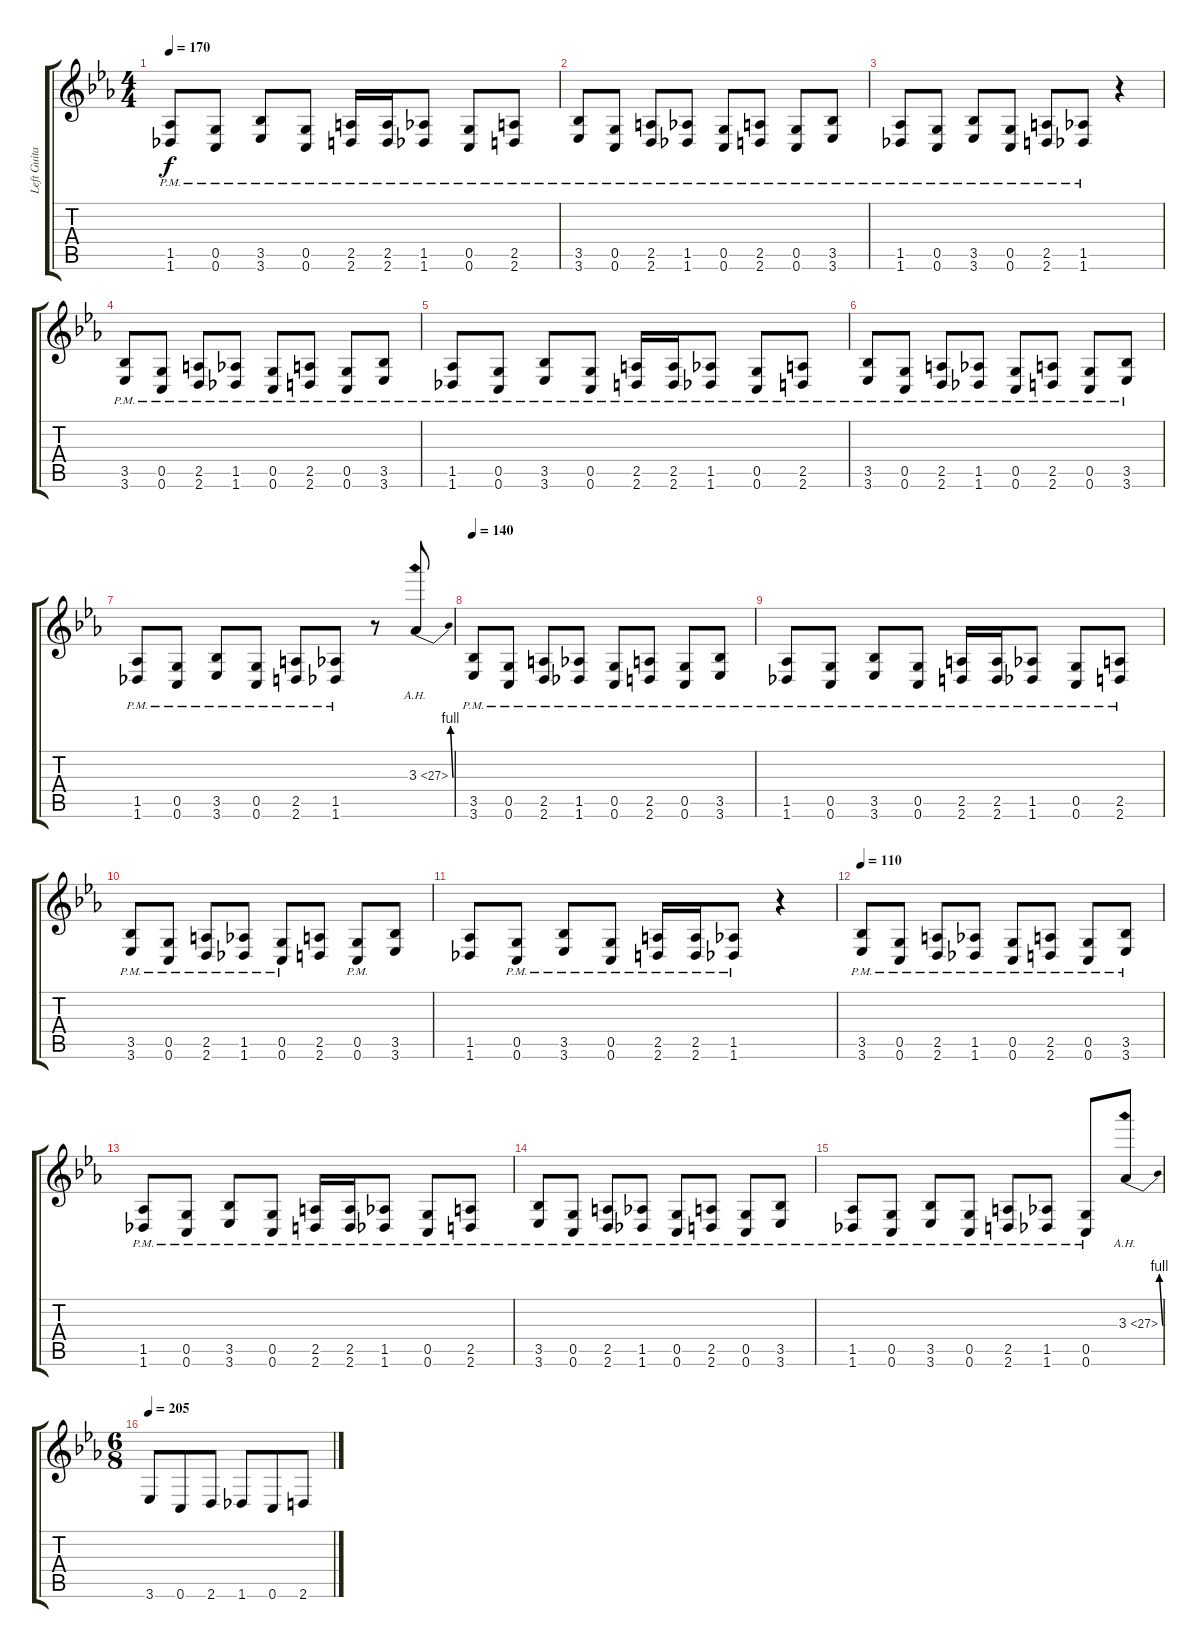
\track ("Left Guitar" "Left Guita") {instrument distortionguitar}
\staff {score tabs}
\tuning (D4 A3 F3 C3 G2 C2) {hide}
\ts (4 4)
\tempo 170
\clef g2
\ks eb
(1.5{pm} 1.6{pm}).8{dy f} (0.5{pm} 0.6{pm}).8 (3.5{pm} 3.6{pm}).8 (0.5{pm} 0.6{pm}).8 (2.5{pm} 2.6{pm}).16 (2.5{pm} 2.6{pm}).16 (1.5{pm} 1.6{pm}).8 (0.5{pm} 0.6{pm}).8 (2.5{pm} 2.6{pm}).8 |
(3.5{pm} 3.6{pm}).8 (0.5{pm} 0.6{pm}).8 (2.5{pm} 2.6{pm}).8 (1.5{pm} 1.6{pm}).8 (0.5{pm} 0.6{pm}).8 (2.5{pm} 2.6{pm}).8 (0.5{pm} 0.6{pm}).8 (3.5{pm} 3.6{pm}).8 |
(1.5{pm} 1.6{pm}).8 (0.5{pm} 0.6{pm}).8 (3.5{pm} 3.6{pm}).8 (0.5{pm} 0.6{pm}).8 (2.5{pm} 2.6{pm}).8 (1.5{pm} 1.6{pm}).8 r.4 |
(3.5{pm} 3.6{pm}).8 (0.5{pm} 0.6{pm}).8 (2.5{pm} 2.6{pm}).8 (1.5{pm} 1.6{pm}).8 (0.5{pm} 0.6{pm}).8 (2.5{pm} 2.6{pm}).8 (0.5{pm} 0.6{pm}).8 (3.5{pm} 3.6{pm}).8 |
(1.5{pm} 1.6{pm}).8 (0.5{pm} 0.6{pm}).8 (3.5{pm} 3.6{pm}).8 (0.5{pm} 0.6{pm}).8 (2.5{pm} 2.6{pm}).16 (2.5{pm} 2.6{pm}).16 (1.5{pm} 1.6{pm}).8 (0.5{pm} 0.6{pm}).8 (2.5{pm} 2.6{pm}).8 |
(3.5{pm} 3.6{pm}).8 (0.5{pm} 0.6{pm}).8 (2.5{pm} 2.6{pm}).8 (1.5{pm} 1.6{pm}).8 (0.5{pm} 0.6{pm}).8 (2.5{pm} 2.6{pm}).8 (0.5{pm} 0.6{pm}).8 (3.5{pm} 3.6{pm}).8 |
(1.5{pm} 1.6{pm}).8 (0.5{pm} 0.6{pm}).8 (3.5{pm} 3.6{pm}).8 (0.5{pm} 0.6{pm}).8 (2.5{pm} 2.6{pm}).8 (1.5{pm} 1.6{pm}).8 r.8 3.3{be (bend 0 0 60 4) ah 24}.8 |
\tempo 140
(3.5{pm} 3.6{pm}).8 (0.5{pm} 0.6{pm}).8 (2.5{pm} 2.6{pm}).8 (1.5{pm} 1.6{pm}).8 (0.5{pm} 0.6{pm}).8 (2.5{pm} 2.6{pm}).8 (0.5{pm} 0.6{pm}).8 (3.5{pm} 3.6{pm}).8 |
(1.5{pm} 1.6{pm}).8 (0.5{pm} 0.6{pm}).8 (3.5{pm} 3.6{pm}).8 (0.5{pm} 0.6{pm}).8 (2.5{pm} 2.6{pm}).16 (2.5{pm} 2.6{pm}).16 (1.5{pm} 1.6{pm}).8 (0.5{pm} 0.6{pm}).8 (2.5{pm} 2.6{pm}).8 |
(3.5{pm} 3.6{pm}).8 (0.5{pm} 0.6{pm}).8 (2.5{pm} 2.6{pm}).8 (1.5{pm} 1.6{pm}).8 (0.5{pm} 0.6{pm}).8 (2.5 2.6).8 (0.5{pm} 0.6{pm}).8 (3.5 3.6).8 |
(1.5 1.6).8 (0.5{pm} 0.6{pm}).8 (3.5{pm} 3.6{pm}).8 (0.5{pm} 0.6{pm}).8 (2.5{pm} 2.6{pm}).16 (2.5{pm} 2.6{pm}).16 (1.5{pm} 1.6{pm}).8 r.4 |
\tempo 110
(3.5{pm} 3.6{pm}).8 (0.5{pm} 0.6{pm}).8 (2.5{pm} 2.6{pm}).8 (1.5{pm} 1.6{pm}).8 (0.5{pm} 0.6{pm}).8 (2.5{pm} 2.6{pm}).8 (0.5{pm} 0.6{pm}).8 (3.5{pm} 3.6{pm}).8 |
(1.5{pm} 1.6{pm}).8 (0.5{pm} 0.6{pm}).8 (3.5{pm} 3.6{pm}).8 (0.5{pm} 0.6{pm}).8 (2.5{pm} 2.6{pm}).16 (2.5{pm} 2.6{pm}).16 (1.5{pm} 1.6{pm}).8 (0.5{pm} 0.6{pm}).8 (2.5{pm} 2.6{pm}).8 |
(3.5{pm} 3.6{pm}).8 (0.5{pm} 0.6{pm}).8 (2.5{pm} 2.6{pm}).8 (1.5{pm} 1.6{pm}).8 (0.5{pm} 0.6{pm}).8 (2.5{pm} 2.6{pm}).8 (0.5{pm} 0.6{pm}).8 (3.5{pm} 3.6{pm}).8 |
(1.5{pm} 1.6{pm}).8 (0.5{pm} 0.6{pm}).8 (3.5{pm} 3.6{pm}).8 (0.5{pm} 0.6{pm}).8 (2.5{pm} 2.6{pm}).8 (1.5{pm} 1.6{pm}).8 (0.5{pm} 0.6{pm}).8 3.3{be (bend 0 0 60 4) ah 24}.8 |
\ts (6 8)
\tempo 205
3.6.8 0.6.8 2.6.8 1.6.8 0.6.8 2.6.8
